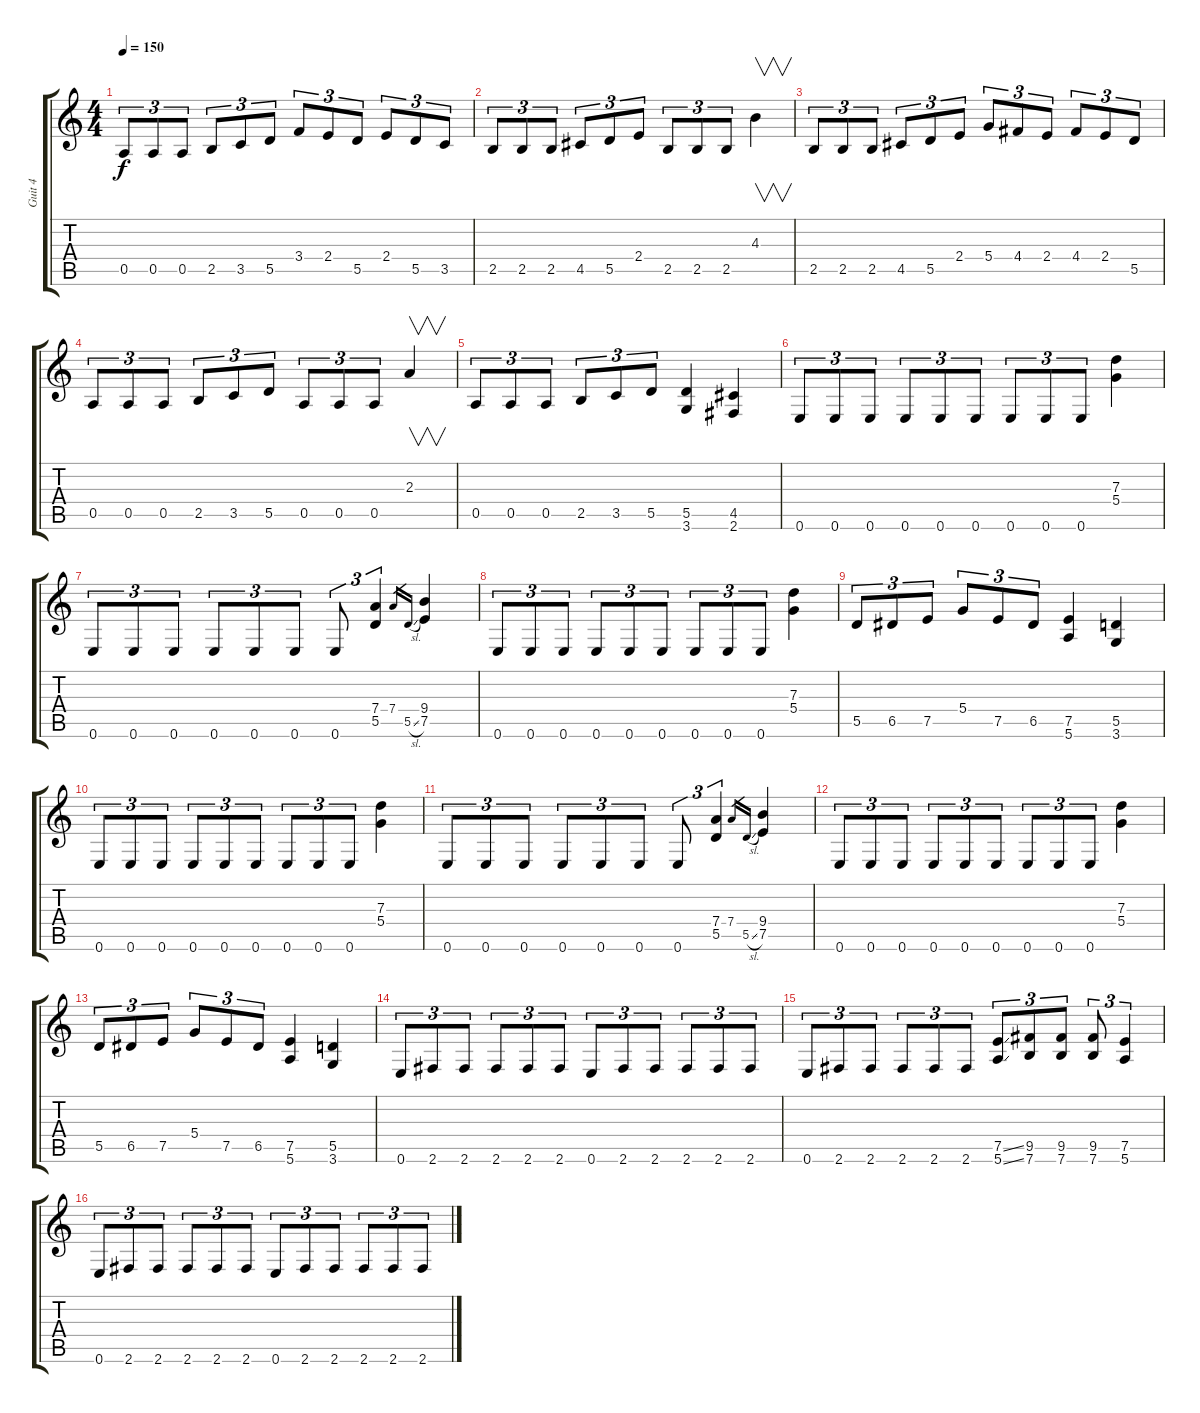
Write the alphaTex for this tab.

\track ("Guit 4" "Guit 4") {instrument overdrivenguitar}
\staff {score tabs}
\tuning (E4 B3 G3 D3 A2 E2) {hide}
\ts (4 4)
\tempo 150
\clef g2
\ks c
0.5.8{tu (3 2) dy f} 0.5.8{tu (3 2)} 0.5.8{tu (3 2)} 2.5.8{tu (3 2)} 3.5.8{tu (3 2)} 5.5.8{tu (3 2)} 3.4.8{tu (3 2)} 2.4.8{tu (3 2)} 5.5.8{tu (3 2)} 2.4.8{tu (3 2)} 5.5.8{tu (3 2)} 3.5.8{tu (3 2)} |
2.5.8{tu (3 2)} 2.5.8{tu (3 2)} 2.5.8{tu (3 2)} 4.5.8{tu (3 2)} 5.5.8{tu (3 2)} 2.4.8{tu (3 2)} 2.5.8{tu (3 2)} 2.5.8{tu (3 2)} 2.5.8{tu (3 2)} 4.3.4{v} |
2.5.8{tu (3 2)} 2.5.8{tu (3 2)} 2.5.8{tu (3 2)} 4.5.8{tu (3 2)} 5.5.8{tu (3 2)} 2.4.8{tu (3 2)} 5.4.8{tu (3 2)} 4.4.8{tu (3 2)} 2.4.8{tu (3 2)} 4.4.8{tu (3 2)} 2.4.8{tu (3 2)} 5.5.8{tu (3 2)} |
0.5.8{tu (3 2)} 0.5.8{tu (3 2)} 0.5.8{tu (3 2)} 2.5.8{tu (3 2)} 3.5.8{tu (3 2)} 5.5.8{tu (3 2)} 0.5.8{tu (3 2)} 0.5.8{tu (3 2)} 0.5.8{tu (3 2)} 2.3.4{v} |
0.5.8{tu (3 2)} 0.5.8{tu (3 2)} 0.5.8{tu (3 2)} 2.5.8{tu (3 2)} 3.5.8{tu (3 2)} 5.5.8{tu (3 2)} (5.5 3.6).4 (4.5 2.6).4 |
0.6.8{tu (3 2)} 0.6.8{tu (3 2)} 0.6.8{tu (3 2)} 0.6.8{tu (3 2)} 0.6.8{tu (3 2)} 0.6.8{tu (3 2)} 0.6.8{tu (3 2)} 0.6.8{tu (3 2)} 0.6.8{tu (3 2)} (7.3 5.4).4 |
0.6.8{tu (3 2)} 0.6.8{tu (3 2)} 0.6.8{tu (3 2)} 0.6.8{tu (3 2)} 0.6.8{tu (3 2)} 0.6.8{tu (3 2)} 0.6.8{tu (3 2)} (7.4 5.5).4{tu (3 2)} 7.4.16{gr} 5.5{sl}.16{gr} (9.4 7.5).4 |
0.6.8{tu (3 2)} 0.6.8{tu (3 2)} 0.6.8{tu (3 2)} 0.6.8{tu (3 2)} 0.6.8{tu (3 2)} 0.6.8{tu (3 2)} 0.6.8{tu (3 2)} 0.6.8{tu (3 2)} 0.6.8{tu (3 2)} (7.3 5.4).4 |
5.5.8{tu (3 2)} 6.5.8{tu (3 2)} 7.5.8{tu (3 2)} 5.4.8{tu (3 2)} 7.5.8{tu (3 2)} 6.5.8{tu (3 2)} (7.5 5.6).4 (5.5 3.6).4 |
0.6.8{tu (3 2)} 0.6.8{tu (3 2)} 0.6.8{tu (3 2)} 0.6.8{tu (3 2)} 0.6.8{tu (3 2)} 0.6.8{tu (3 2)} 0.6.8{tu (3 2)} 0.6.8{tu (3 2)} 0.6.8{tu (3 2)} (7.3 5.4).4 |
0.6.8{tu (3 2)} 0.6.8{tu (3 2)} 0.6.8{tu (3 2)} 0.6.8{tu (3 2)} 0.6.8{tu (3 2)} 0.6.8{tu (3 2)} 0.6.8{tu (3 2)} (7.4 5.5).4{tu (3 2)} 7.4.16{gr} 5.5{sl}.16{gr} (9.4 7.5).4 |
0.6.8{tu (3 2)} 0.6.8{tu (3 2)} 0.6.8{tu (3 2)} 0.6.8{tu (3 2)} 0.6.8{tu (3 2)} 0.6.8{tu (3 2)} 0.6.8{tu (3 2)} 0.6.8{tu (3 2)} 0.6.8{tu (3 2)} (7.3 5.4).4 |
5.5.8{tu (3 2)} 6.5.8{tu (3 2)} 7.5.8{tu (3 2)} 5.4.8{tu (3 2)} 7.5.8{tu (3 2)} 6.5.8{tu (3 2)} (7.5 5.6).4 (5.5 3.6).4 |
0.6.8{tu (3 2)} 2.6.8{tu (3 2)} 2.6.8{tu (3 2)} 2.6.8{tu (3 2)} 2.6.8{tu (3 2)} 2.6.8{tu (3 2)} 0.6.8{tu (3 2)} 2.6.8{tu (3 2)} 2.6.8{tu (3 2)} 2.6.8{tu (3 2)} 2.6.8{tu (3 2)} 2.6.8{tu (3 2)} |
0.6.8{tu (3 2)} 2.6.8{tu (3 2)} 2.6.8{tu (3 2)} 2.6.8{tu (3 2)} 2.6.8{tu (3 2)} 2.6.8{tu (3 2)} (7.5{ss} 5.6{ss}).8{tu (3 2)} (9.5 7.6).8{tu (3 2)} (9.5 7.6).8{tu (3 2)} (9.5 7.6).8{tu (3 2)} (7.5 5.6).4{tu (3 2)} |
0.6.8{tu (3 2)} 2.6.8{tu (3 2)} 2.6.8{tu (3 2)} 2.6.8{tu (3 2)} 2.6.8{tu (3 2)} 2.6.8{tu (3 2)} 0.6.8{tu (3 2)} 2.6.8{tu (3 2)} 2.6.8{tu (3 2)} 2.6.8{tu (3 2)} 2.6.8{tu (3 2)} 2.6.8{tu (3 2)}
